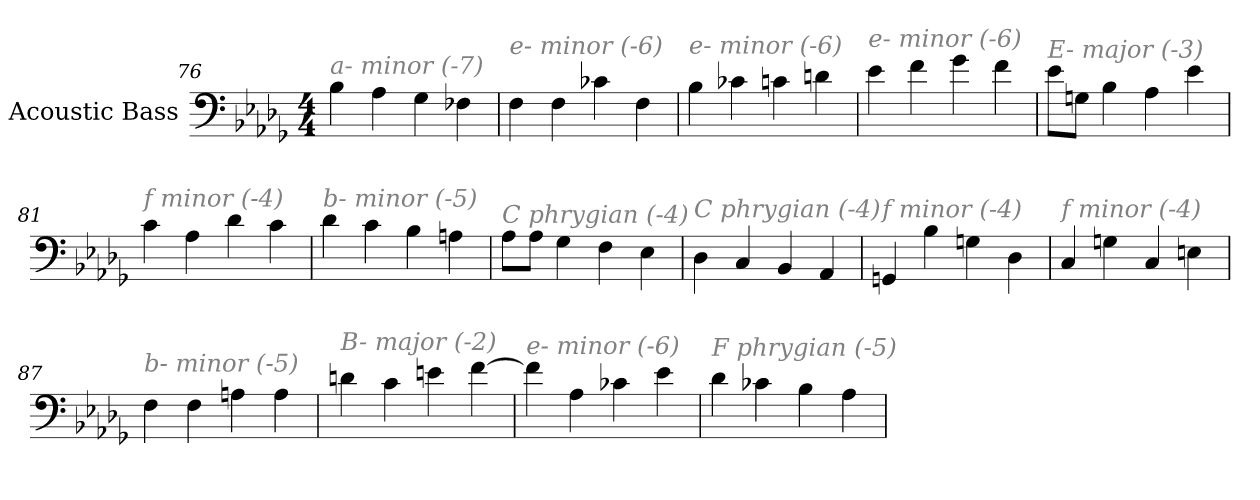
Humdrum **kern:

**kern
*part1
*staff1
*I"Acoustic Bass
*clefF4
*ITrd7c12
*k[b-e-a-d-g-]
*D-:
*M4/4
=76
!LO:TX:i:color=#808080:t=a- minor (-7)
4BB-
4AA-
4GG-
4FF-X
=77
!LO:TX:i:color=#808080:t=e- minor (-6)
4FF
4FF
4C-X
4FF
=78
!LO:TX:i:color=#808080:t=e- minor (-6)
4BB-
4C-X
4Cn
4Dn
=79
!LO:TX:i:color=#808080:t=e- minor (-6)
4E-
4F
4G-
4F
=80
!LO:TX:i:color=#808080:t=E- major (-3)
8E-L
8GGnJ
4BB-
4AA-
4E-
=81
!LO:TX:i:color=#808080:t=f minor (-4)
4C
4AA-
4D-
4C
=82
!LO:TX:i:color=#808080:t=b- minor (-5)
4D-
4C
4BB-
4AAn
=83
!LO:TX:i:color=#808080:t=C phrygian (-4)
8AA-L
8AA-J
4GG-
4FF
4EE-
=84
!LO:TX:i:color=#808080:t=C phrygian (-4)
4DD-
4CC
4BBB-
4AAA-
=85
!LO:TX:i:color=#808080:t=f minor (-4)
4GGGn
4BB-
4GGn
4DD-
=86
!LO:TX:i:color=#808080:t=f minor (-4)
4CC
4GGn
4CC
4EEn
=87
!LO:TX:i:color=#808080:t=b- minor (-5)
4FF
4FF
4AAn
4AA
=88
!LO:TX:i:color=#808080:t=B- major (-2)
4Dn
4C
4En
[4F
=89
!LO:TX:i:color=#808080:t=e- minor (-6)
4F]
4AA-
4C-X
4E-
=90
!LO:TX:i:color=#808080:t=F phrygian (-5)
4D-
4C-X
4BB-
4AA-
=
*-
